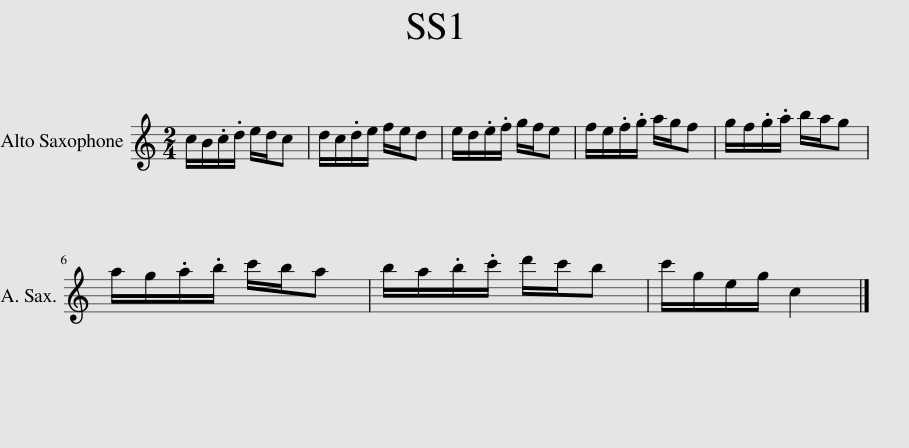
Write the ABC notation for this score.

X:1
L:1/8
M:2/4
I:linebreak $
K:none
V:1 treble transpose=-9
V:1
[K:C] c/B/.c/.d/ e/d/c | d/c/.d/e/ f/e/d | e/d/.e/.f/ g/f/e | f/e/.f/.g/ a/g/f | g/f/.g/.a/ b/a/g |$ %5
 a/g/.a/.b/ c'/b/a | b/a/.b/.c'/ d'/c'/b | c'/g/e/g/ c2 |] %8
